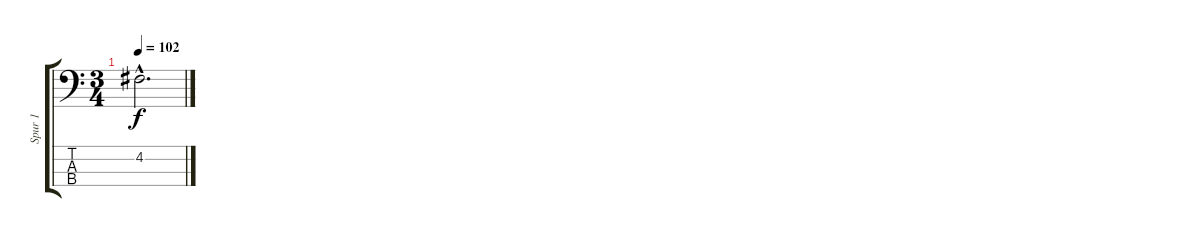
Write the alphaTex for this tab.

\track ("Spur 1" "Spur 1") {instrument fretlessbass}
\staff {score tabs}
\tuning (G2 D2 A1 E1) {hide}
\ts (3 4)
\tempo 102
\clef f4
\ks c
4.2{hac}.2{d dy f}
